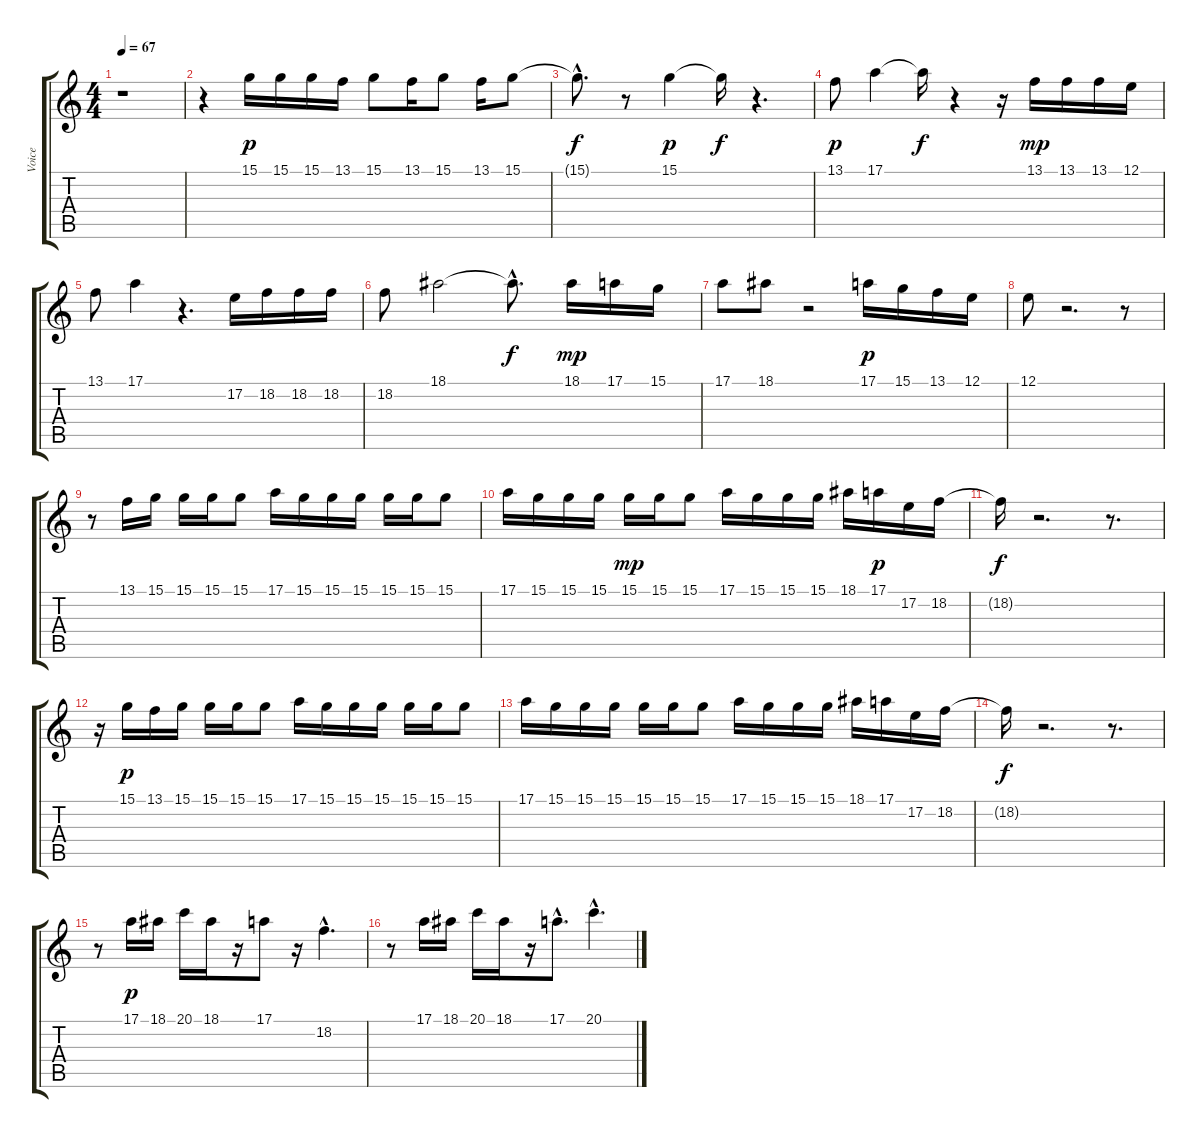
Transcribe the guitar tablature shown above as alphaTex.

\track ("Voice" "Voice") {instrument englishhorn}
\staff {score tabs}
\tuning (E4 B3 G3 D3 A2 E2) {hide}
\ts (4 4)
\tempo 67
\clef g2
\ks c
r.1{dy p} |
r.4 15.1.16 15.1.16 15.1.16 13.1.16 15.1.8 13.1.16 15.1.8 13.1.16 15.1.8 |
15.1{hac t}.8{d dy f} r.8 15.1.4{dy p} 15.1{t}.16{dy f} r.4{d} |
13.1.8{dy p} 17.1.4 17.1{t}.16{dy f} r.4 r.16 13.1.16{dy mp} 13.1.16 13.1.16 12.1.16 |
13.1.8 17.1.4 r.4{d} 17.2.16 18.2.16 18.2.16 18.2.16 |
18.2.8 18.1.2 18.1{hac t}.8{d dy f} 18.1.16{dy mp} 17.1.16 15.1.16 |
17.1.8 18.1.8 r.2 17.1.16{dy p} 15.1.16 13.1.16 12.1.16 |
12.1.8 r.2{d} r.8 |
r.8 13.1.16 15.1.16 15.1.16 15.1.16 15.1.8 17.1.16 15.1.16 15.1.16 15.1.16 15.1.16 15.1.16 15.1.8 |
17.1.16 15.1.16 15.1.16 15.1.16 15.1.16{dy mp} 15.1.16 15.1.8 17.1.16 15.1.16 15.1.16 15.1.16 18.1.16 17.1.16{dy p} 17.2.16 18.2.16 |
18.2{t}.16{dy f} r.2{d} r.8{d} |
r.16 15.1.16{dy p} 13.1.16 15.1.16 15.1.16 15.1.16 15.1.8 17.1.16 15.1.16 15.1.16 15.1.16 15.1.16 15.1.16 15.1.8 |
17.1.16 15.1.16 15.1.16 15.1.16 15.1.16 15.1.16 15.1.8 17.1.16 15.1.16 15.1.16 15.1.16 18.1.16 17.1.16 17.2.16 18.2.16 |
18.2{t}.16{dy f} r.2{d} r.8{d} |
r.8 17.1.16{dy p} 18.1.16 20.1.16 18.1.16 r.16 17.1.8 r.16 18.2{hac}.4{d} |
r.8 17.1.16 18.1.16 20.1.16 18.1.16 r.16 17.1{hac}.8{d} 20.1{hac}.4{d}
